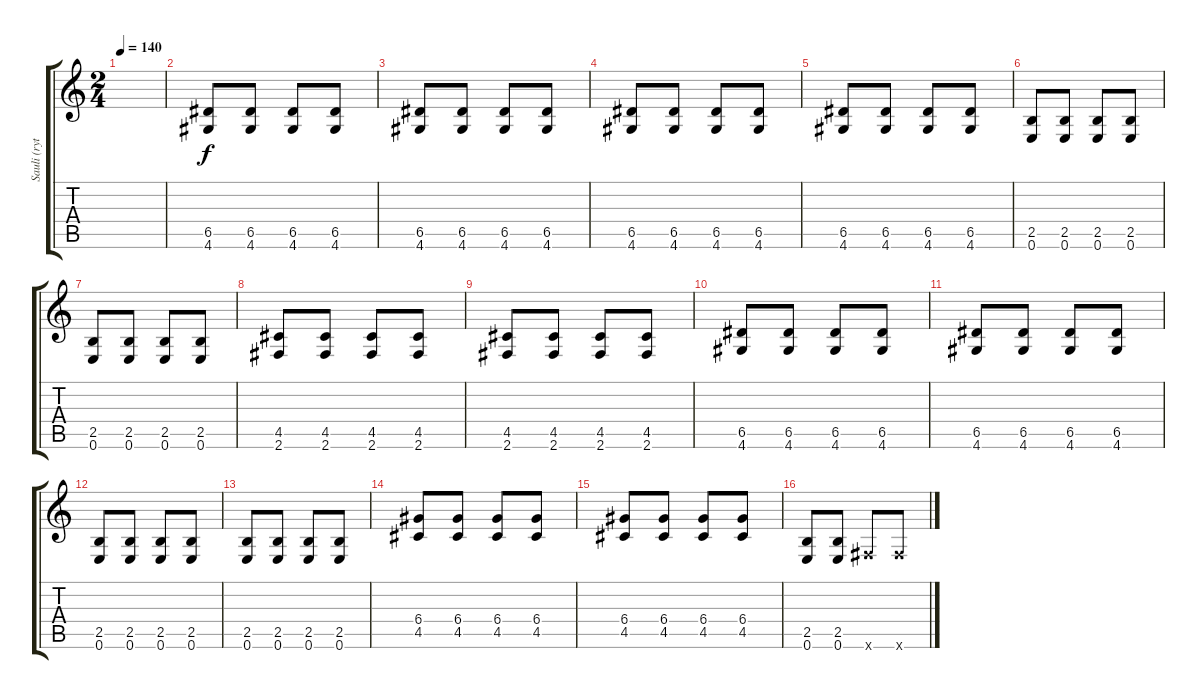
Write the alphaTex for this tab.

\track ("Sauli (rythm)" "Sauli (ryt") {instrument distortionguitar}
\staff {score tabs}
\tuning (E4 B3 G3 D3 A2 E2) {hide}
\ts (2 4)
\tempo 140
\clef g2
\ks c
|
(6.5 4.6).8 (6.5 4.6).8 (6.5 4.6).8 (6.5 4.6).8 |
(6.5 4.6).8 (6.5 4.6).8 (6.5 4.6).8 (6.5 4.6).8 |
(6.5 4.6).8 (6.5 4.6).8 (6.5 4.6).8 (6.5 4.6).8 |
(6.5 4.6).8 (6.5 4.6).8 (6.5 4.6).8 (6.5 4.6).8 |
(2.5 0.6).8 (2.5 0.6).8 (2.5 0.6).8 (2.5 0.6).8 |
(2.5 0.6).8 (2.5 0.6).8 (2.5 0.6).8 (2.5 0.6).8 |
(4.5 2.6).8 (4.5 2.6).8 (4.5 2.6).8 (4.5 2.6).8 |
(4.5 2.6).8 (4.5 2.6).8 (4.5 2.6).8 (4.5 2.6).8 |
(6.5 4.6).8 (6.5 4.6).8 (6.5 4.6).8 (6.5 4.6).8 |
(6.5 4.6).8 (6.5 4.6).8 (6.5 4.6).8 (6.5 4.6).8 |
(2.5 0.6).8 (2.5 0.6).8 (2.5 0.6).8 (2.5 0.6).8 |
(2.5 0.6).8 (2.5 0.6).8 (2.5 0.6).8 (2.5 0.6).8 |
(6.4 4.5).8 (6.4 4.5).8 (6.4 4.5).8 (6.4 4.5).8 |
(6.4 4.5).8 (6.4 4.5).8 (6.4 4.5).8 (6.4 4.5).8 |
(2.5 0.6).8 (2.5 0.6).8 2.6{x}.8 2.6{x}.8
